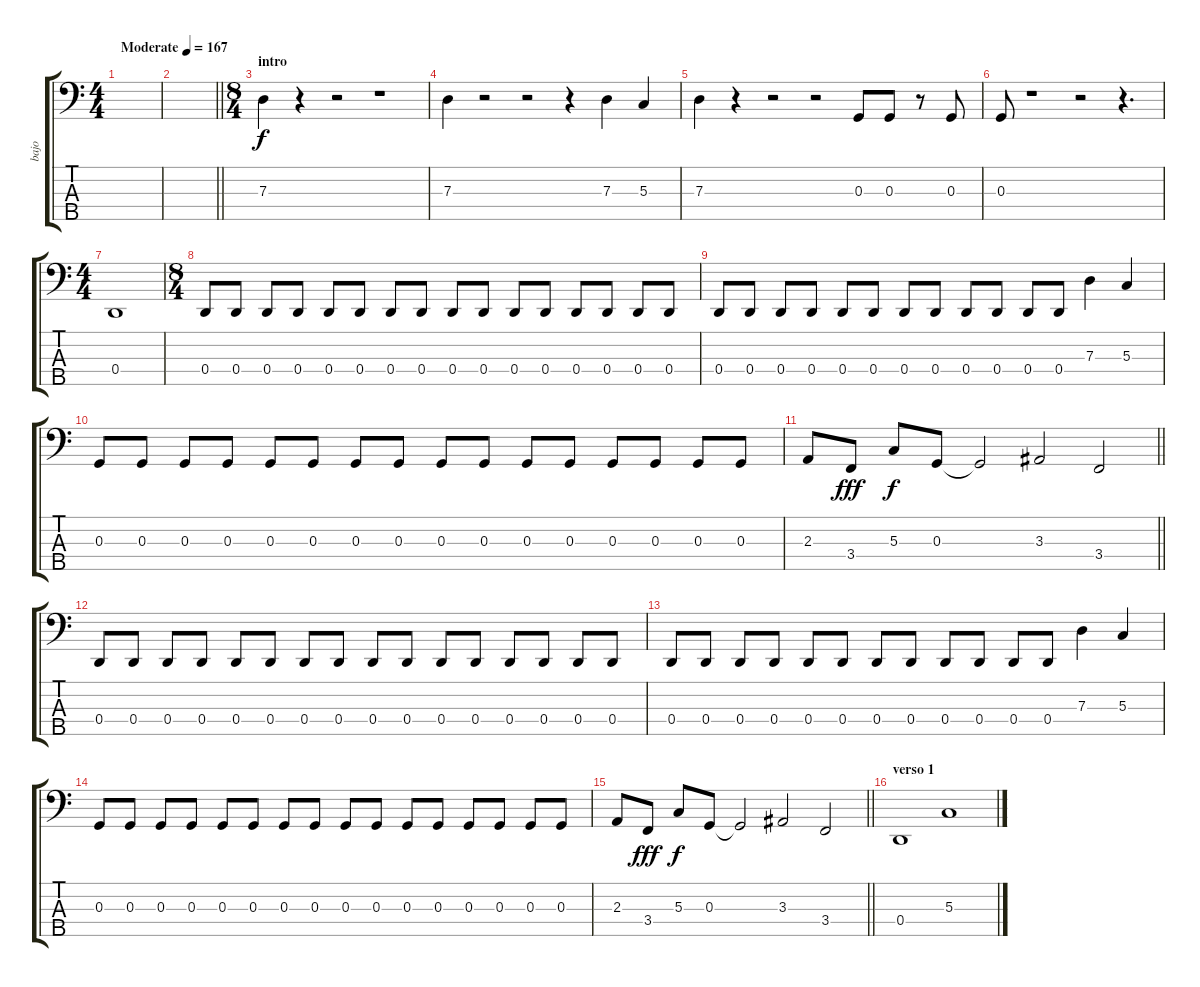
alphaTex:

\track ("bajo" "bajo") {instrument electricbassfinger}
\staff {score tabs}
\tuning (F2 C2 G1 D1 A0) {hide}
\ts (4 4)
\tempo (167 "Moderate")
\clef f4
\ks c
|
\barLineRight lightlight
|
\ts (8 4)
\section ("" "intro")
7.3.4 r.4 r.2 r.1 |
7.3.4 r.2 r.2 r.4 7.3.4 5.3.4 |
7.3.4 r.4 r.2 r.2 0.3.8 0.3.8 r.8 0.3.8 |
0.3.8 r.1 r.2 r.4{d} |
\ts (4 4)
0.4.1 |
\ts (8 4)
0.4.8 0.4.8 0.4.8 0.4.8 0.4.8 0.4.8 0.4.8 0.4.8 0.4.8 0.4.8 0.4.8 0.4.8 0.4.8 0.4.8 0.4.8 0.4.8 |
0.4.8 0.4.8 0.4.8 0.4.8 0.4.8 0.4.8 0.4.8 0.4.8 0.4.8 0.4.8 0.4.8 0.4.8 7.3.4 5.3.4 |
0.3.8 0.3.8 0.3.8 0.3.8 0.3.8 0.3.8 0.3.8 0.3.8 0.3.8 0.3.8 0.3.8 0.3.8 0.3.8 0.3.8 0.3.8 0.3.8 |
\barLineRight lightlight
2.3.8 3.4.8{dy fff} 5.3.8{dy f} 0.3.8 0.3{t}.2 3.3.2 3.4.2 |
0.4.8 0.4.8 0.4.8 0.4.8 0.4.8 0.4.8 0.4.8 0.4.8 0.4.8 0.4.8 0.4.8 0.4.8 0.4.8 0.4.8 0.4.8 0.4.8 |
0.4.8 0.4.8 0.4.8 0.4.8 0.4.8 0.4.8 0.4.8 0.4.8 0.4.8 0.4.8 0.4.8 0.4.8 7.3.4 5.3.4 |
0.3.8 0.3.8 0.3.8 0.3.8 0.3.8 0.3.8 0.3.8 0.3.8 0.3.8 0.3.8 0.3.8 0.3.8 0.3.8 0.3.8 0.3.8 0.3.8 |
\barLineRight lightlight
2.3.8 3.4.8{dy fff} 5.3.8{dy f} 0.3.8 0.3{t}.2 3.3.2 3.4.2 |
\section ("" "verso 1")
0.4.1 5.3.1
